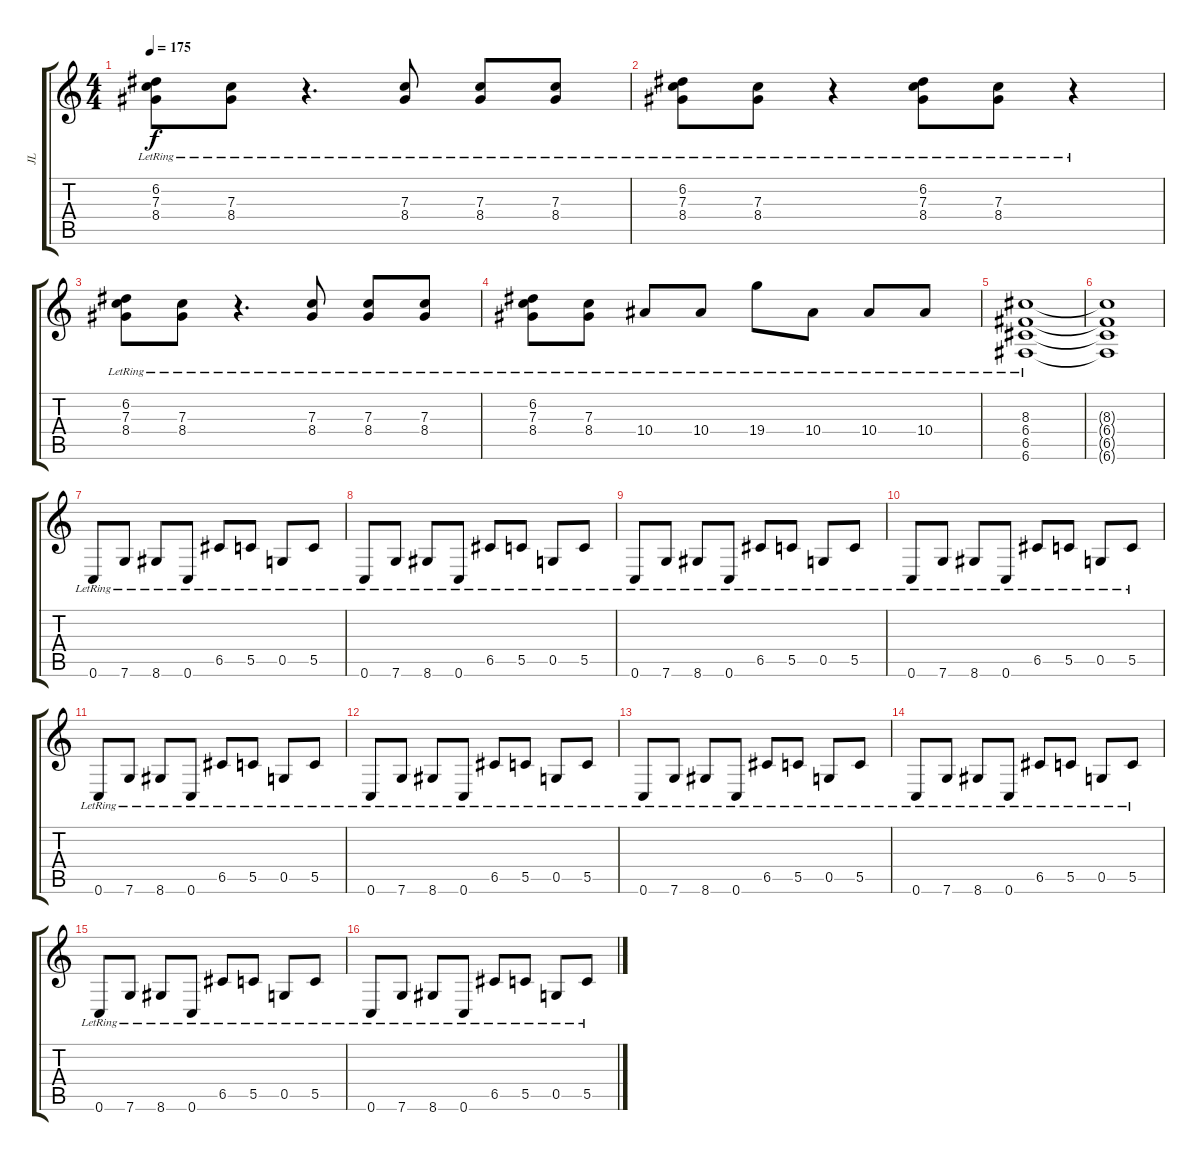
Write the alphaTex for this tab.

\track ("JL" "JL") {instrument electricguitarjazz}
\staff {score tabs}
\tuning (D4 A3 F3 C3 G2 C2) {hide}
\ts (4 4)
\tempo 175
\clef g2
\ks c
(6.2{lr} 7.3{lr} 8.4{lr}).8{dy f} (7.3{lr} 8.4{lr}).8 r.4{d} (7.3{lr} 8.4{lr}).8 (7.3{lr} 8.4{lr}).8 (7.3{lr} 8.4{lr}).8 |
(6.2{lr} 7.3{lr} 8.4{lr}).8 (7.3{lr} 8.4{lr}).8 r.4 (6.2{lr} 7.3{lr} 8.4{lr}).8 (7.3{lr} 8.4{lr}).8 r.4 |
(6.2{lr} 7.3{lr} 8.4{lr}).8 (7.3{lr} 8.4{lr}).8 r.4{d} (7.3{lr} 8.4{lr}).8 (7.3{lr} 8.4{lr}).8 (7.3{lr} 8.4{lr}).8 |
(6.2{lr} 7.3{lr} 8.4{lr}).8 (7.3{lr} 8.4{lr}).8 10.4{lr}.8 10.4{lr}.8 19.4{lr}.8 10.4{lr}.8 10.4{lr}.8 10.4{lr}.8 |
(8.3{lr} 6.4{lr} 6.5{lr} 6.6{lr}).1 |
(8.3{t} 6.4{t} 6.5{t} 6.6{t}).1 |
0.6{lr}.8 7.6{lr}.8 8.6{lr}.8 0.6{lr}.8 6.5{lr}.8 5.5{lr}.8 0.5{lr}.8 5.5{lr}.8 |
0.6{lr}.8 7.6{lr}.8 8.6{lr}.8 0.6{lr}.8 6.5{lr}.8 5.5{lr}.8 0.5{lr}.8 5.5{lr}.8 |
0.6{lr}.8 7.6{lr}.8 8.6{lr}.8 0.6{lr}.8 6.5{lr}.8 5.5{lr}.8 0.5{lr}.8 5.5{lr}.8 |
0.6{lr}.8 7.6{lr}.8 8.6{lr}.8 0.6{lr}.8 6.5{lr}.8 5.5{lr}.8 0.5{lr}.8 5.5{lr}.8 |
0.6{lr}.8 7.6{lr}.8 8.6{lr}.8 0.6{lr}.8 6.5{lr}.8 5.5{lr}.8 0.5{lr}.8 5.5{lr}.8 |
0.6{lr}.8 7.6{lr}.8 8.6{lr}.8 0.6{lr}.8 6.5{lr}.8 5.5{lr}.8 0.5{lr}.8 5.5{lr}.8 |
0.6{lr}.8 7.6{lr}.8 8.6{lr}.8 0.6{lr}.8 6.5{lr}.8 5.5{lr}.8 0.5{lr}.8 5.5{lr}.8 |
0.6{lr}.8 7.6{lr}.8 8.6{lr}.8 0.6{lr}.8 6.5{lr}.8 5.5{lr}.8 0.5{lr}.8 5.5{lr}.8 |
0.6{lr}.8 7.6{lr}.8 8.6{lr}.8 0.6{lr}.8 6.5{lr}.8 5.5{lr}.8 0.5{lr}.8 5.5{lr}.8 |
0.6{lr}.8 7.6{lr}.8 8.6{lr}.8 0.6{lr}.8 6.5{lr}.8 5.5{lr}.8 0.5{lr}.8 5.5{lr}.8
